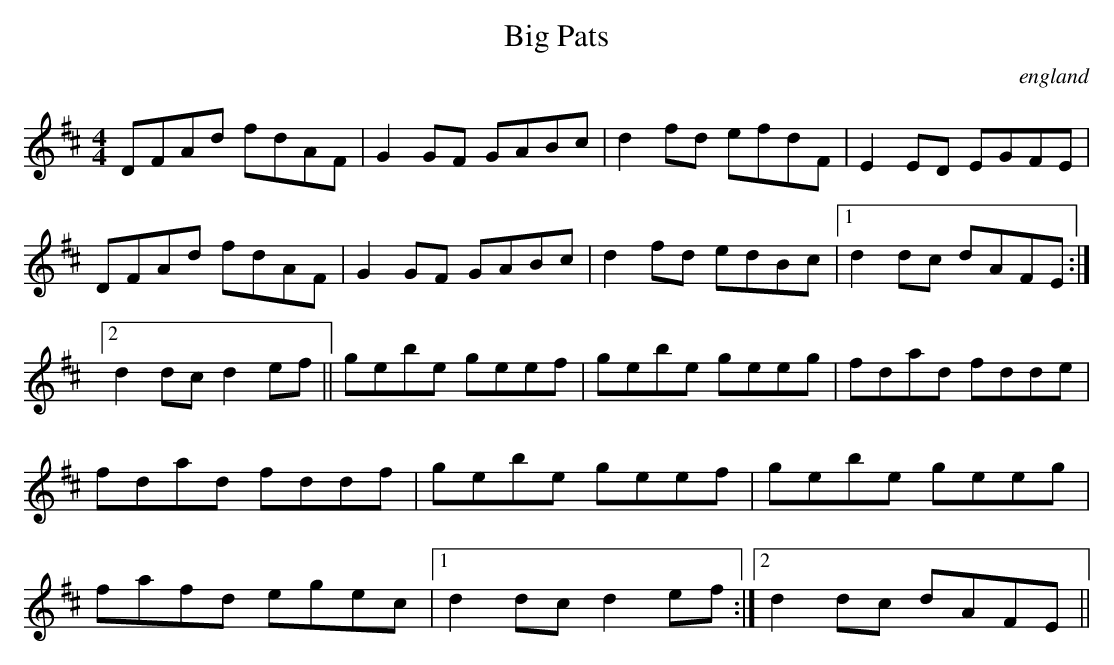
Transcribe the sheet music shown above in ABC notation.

X:1
T:Big Pats
O:england
M:4/4
L:1/8
K:D
DFAd fdAF | G2GF GABc | d2fd efdF | E2ED EGFE | DFAd fdAF | G2GF GABc |\
d2fd edBc |1 d2dc dAFE :|2 d2dc d2ef || gebe geef | gebe geeg | fdad fdde |\
fdad fddf | gebe geef | gebe geeg | fafd egec |1 d2dc d2ef :|2 d2dc dAFE ||
